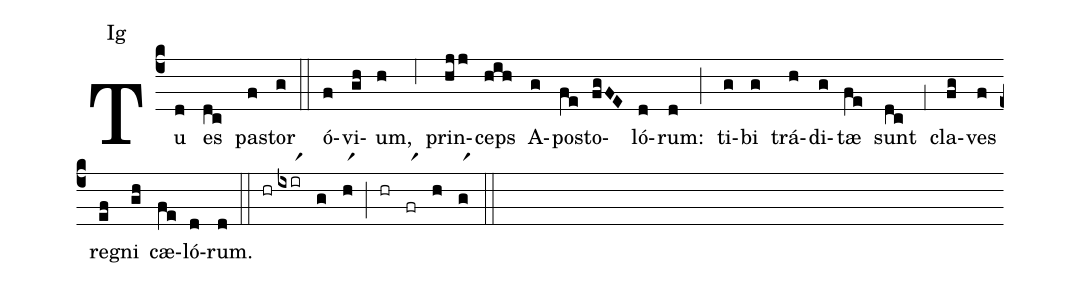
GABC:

annotation: Ig;
%%
(c4) Tu(d) es(dc) pa(f)stor(g) (::) ó(f)vi(gh)um,(h) (;6) prin(hjj)ceps(hih) A(g)po(fe)sto(fgFE)ló(d)rum:(d) (;) ti(g)bi(g) trá(h)di(g)tæ(fe) sunt(dc) (;1) cla(fg)ves(f) re(ef)gni(gh) cæ(fe)ló(d)rum.(d) (::) (hr)(ixirr1)(g)(hr1)(;)(hr)(frr1)(h)(gr1)(::)
